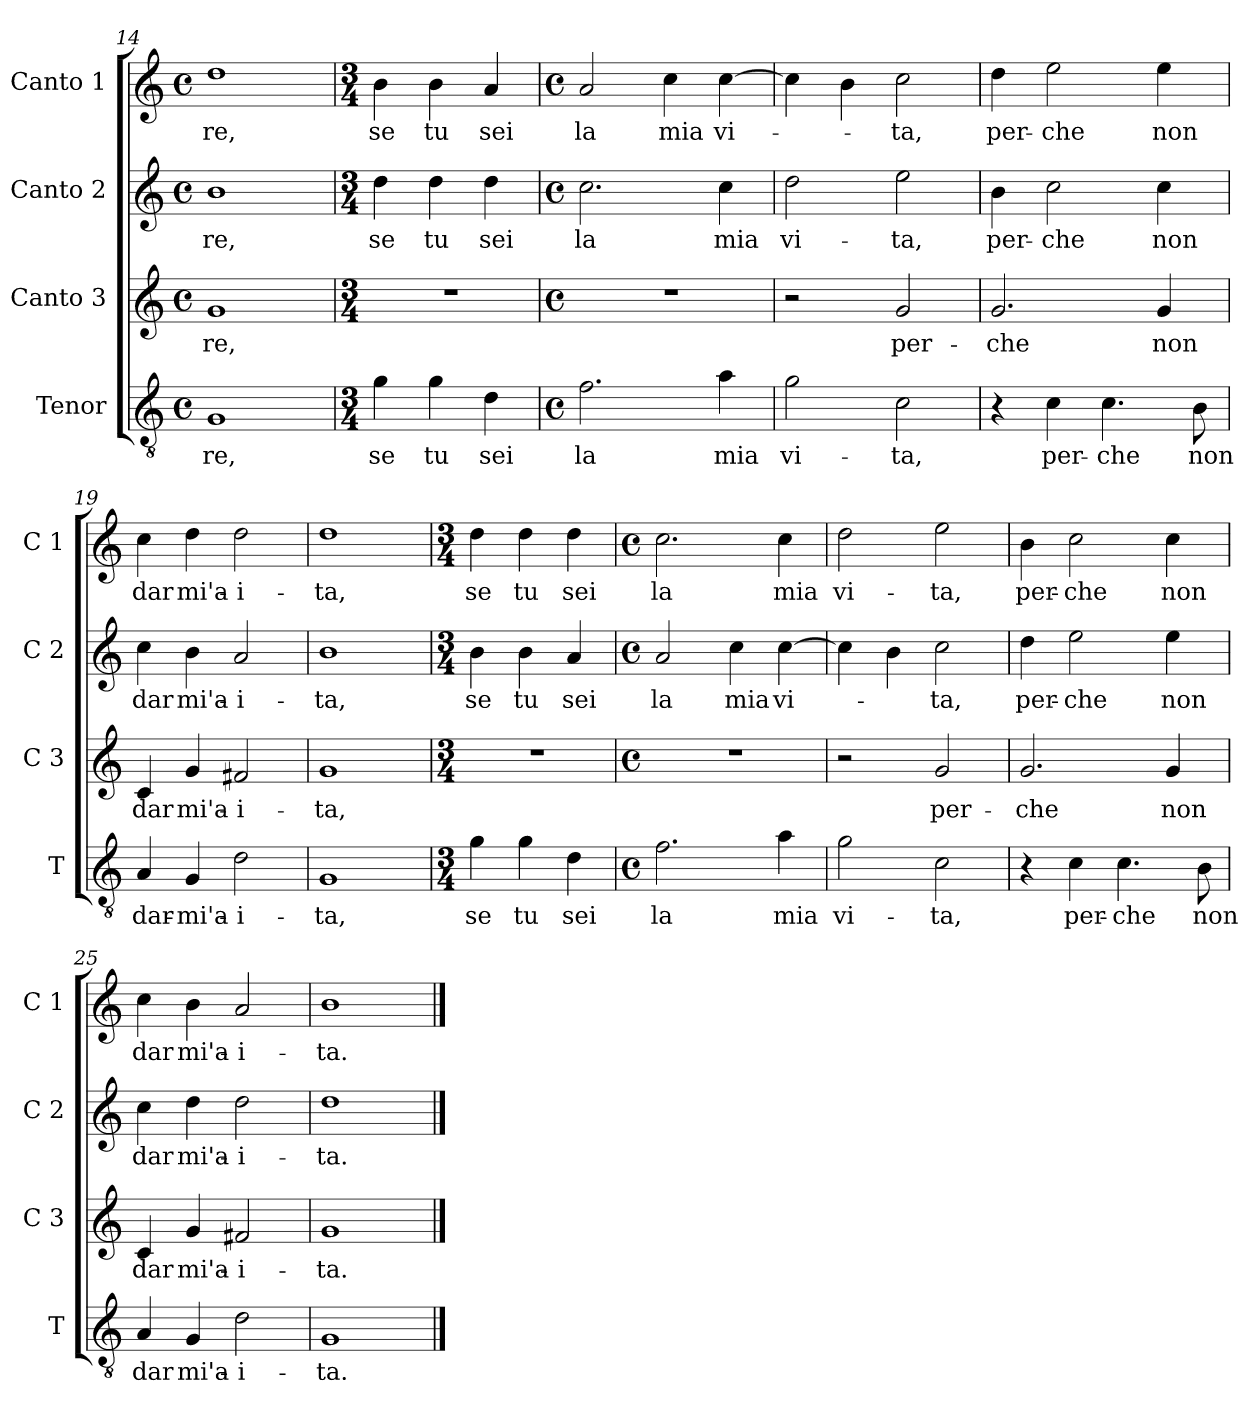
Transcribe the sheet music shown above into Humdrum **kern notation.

**kern	**text	**kern	**text	**kern	**text	**kern	**text
*part4	*part4	*part3	*part3	*part2	*part2	*part1	*part1
*staff4	*staff4	*staff3	*staff3	*staff2	*staff2	*staff1	*staff1
*I"Tenor	*	*I"Canto 3	*	*I"Canto 2	*	*I"Canto 1	*
*I'T	*	*I'C 3	*	*I'C 2	*	*I'C 1	*
*clefGv2	*	*clefG2	*	*clefG2	*	*clefG2	*
*k[]	*	*k[]	*	*k[]	*	*k[]	*
*C:	*	*C:	*	*C:	*	*C:	*
*M4/4	*	*M4/4	*	*M4/4	*	*M4/4	*
*met(c)	*	*met(c)	*	*met(c)	*	*met(c)	*
=14	=14	=14	=14	=14	=14	=14	=14
!	!LO:LY:b	!	!LO:LY:b	!	!LO:LY:b	!	!LO:LY:b
1G	-re,	1g	-re,	1b	-re,	1dd	-re,
=15	=15	=15	=15	=15	=15	=15	=15
*M3/4	*	*M3/4	*	*M3/4	*	*M3/4	*
!	!LO:LY:b	!	!	!	!LO:LY:b	!	!LO:LY:b
4g\	se	2.r	.	4dd\	se	4b\	se
!	!LO:LY:b	!	!	!	!LO:LY:b	!	!LO:LY:b
4g\	tu	.	.	4dd\	tu	4b\	tu
!	!LO:LY:b	!	!	!	!LO:LY:b	!	!LO:LY:b
4d\	sei	.	.	4dd\	sei	4a/	sei
=16	=16	=16	=16	=16	=16	=16	=16
*M4/4	*	*M4/4	*	*M4/4	*	*M4/4	*
*met(c)	*	*met(c)	*	*met(c)	*	*met(c)	*
!	!LO:LY:b	!	!	!	!LO:LY:b	!	!LO:LY:b
2.f\	la	1r	.	2.cc\	la	2a/	la
!	!	!	!	!	!	!	!LO:LY:b
.	.	.	.	.	.	4cc\	mia
!	!LO:LY:b	!	!	!	!LO:LY:b	!	!LO:LY:b
4a\	mia	.	.	4cc\	mia	[4cc\	vi-
!!LO:PB:g=z
=17	=17	=17	=17	=17	=17	=17	=17
!	!LO:LY:b	!	!	!	!LO:LY:b	!	!
2g\	vi-	2r	.	2dd\	vi-	4cc\]	.
.	.	.	.	.	.	4b\	.
!	!LO:LY:b	!	!LO:LY:b	!	!LO:LY:b	!	!LO:LY:b
2c\	-ta,	2g/	per-	2ee\	-ta,	2cc\	-ta,
=18	=18	=18	=18	=18	=18	=18	=18
!	!	!	!LO:LY:b	!	!LO:LY:b	!	!LO:LY:b
4r	.	2.g/	-che	4b\	per-	4dd\	per-
!	!LO:LY:b	!	!	!	!LO:LY:b	!	!LO:LY:b
4c\	per-	.	.	2cc\	-che	2ee\	-che
!	!LO:LY:b	!	!	!	!	!	!
4.c\	-che	.	.	.	.	.	.
!	!	!	!LO:LY:b	!	!LO:LY:b	!	!LO:LY:b
.	.	4g/	non	4cc\	non	4ee\	non
!	!LO:LY:b	!	!	!	!	!	!
8B\	non	.	.	.	.	.	.
=19	=19	=19	=19	=19	=19	=19	=19
!	!LO:LY:b	!	!LO:LY:b	!	!LO:LY:b	!	!LO:LY:b
4A/	dar-	4c/	dar	4cc\	dar	4cc\	dar
!	!LO:LY:b	!	!LO:LY:b	!	!LO:LY:b	!	!LO:LY:b
4G/	-mi'a-	4g/	mi'a-	4b\	mi'a-	4dd\	mi'a-
!	!LO:LY:b	!	!LO:LY:b	!	!LO:LY:b	!	!LO:LY:b
2d\	-i-	2f#X/	-i-	2a/	-i-	2dd\	-i-
=20	=20	=20	=20	=20	=20	=20	=20
!	!LO:LY:b	!	!LO:LY:b	!	!LO:LY:b	!	!LO:LY:b
1G	-ta,	1g	-ta,	1b	-ta,	1dd	-ta,
=21	=21	=21	=21	=21	=21	=21	=21
*M3/4	*	*M3/4	*	*M3/4	*	*M3/4	*
!	!LO:LY:b	!	!	!	!LO:LY:b	!	!LO:LY:b
4g\	se	2.r	.	4b\	se	4dd\	se
!	!LO:LY:b	!	!	!	!LO:LY:b	!	!LO:LY:b
4g\	tu	.	.	4b\	tu	4dd\	tu
!	!LO:LY:b	!	!	!	!LO:LY:b	!	!LO:LY:b
4d\	sei	.	.	4a/	sei	4dd\	sei
!!LO:LB:g=z
=22	=22	=22	=22	=22	=22	=22	=22
*M4/4	*	*M4/4	*	*M4/4	*	*M4/4	*
*met(c)	*	*met(c)	*	*met(c)	*	*met(c)	*
!	!LO:LY:b	!	!	!	!LO:LY:b	!	!LO:LY:b
2.f\	la	1r	.	2a/	la	2.cc\	la
!	!	!	!	!	!LO:LY:b	!	!
.	.	.	.	4cc\	mia	.	.
!	!LO:LY:b	!	!	!	!LO:LY:b	!	!LO:LY:b
4a\	mia	.	.	[4cc\	vi-	4cc\	mia
=23	=23	=23	=23	=23	=23	=23	=23
!	!LO:LY:b	!	!	!	!	!	!LO:LY:b
2g\	vi-	2r	.	4cc\]	.	2dd\	vi-
.	.	.	.	4b\	.	.	.
!	!LO:LY:b	!	!LO:LY:b	!	!LO:LY:b	!	!LO:LY:b
2c\	-ta,	2g/	per-	2cc\	-ta,	2ee\	-ta,
=24	=24	=24	=24	=24	=24	=24	=24
!	!	!	!LO:LY:b	!	!LO:LY:b	!	!LO:LY:b
4r	.	2.g/	-che	4dd\	per-	4b\	per-
!	!LO:LY:b	!	!	!	!LO:LY:b	!	!LO:LY:b
4c\	per-	.	.	2ee\	-che	2cc\	-che
!	!LO:LY:b	!	!	!	!	!	!
4.c\	-che	.	.	.	.	.	.
!	!	!	!LO:LY:b	!	!LO:LY:b	!	!LO:LY:b
.	.	4g/	non	4ee\	non	4cc\	non
!	!LO:LY:b	!	!	!	!	!	!
8B\	non	.	.	.	.	.	.
=25	=25	=25	=25	=25	=25	=25	=25
!	!LO:LY:b	!	!LO:LY:b	!	!LO:LY:b	!	!LO:LY:b
4A/	dar	4c/	dar	4cc\	dar	4cc\	dar
!	!LO:LY:b	!	!LO:LY:b	!	!LO:LY:b	!	!LO:LY:b
4G/	mi'a-	4g/	mi'a-	4dd\	mi'a-	4b\	mi'a-
!	!LO:LY:b	!	!LO:LY:b	!	!LO:LY:b	!	!LO:LY:b
2d\	-i-	2f#X/	-i-	2dd\	-i-	2a/	-i-
=26	=26	=26	=26	=26	=26	=26	=26
!	!LO:LY:b	!	!LO:LY:b	!	!LO:LY:b	!	!LO:LY:b
1G	-ta.	1g	-ta.	1dd	-ta.	1b	-ta.
==	==	==	==	==	==	==	==
*-	*-	*-	*-	*-	*-	*-	*-
